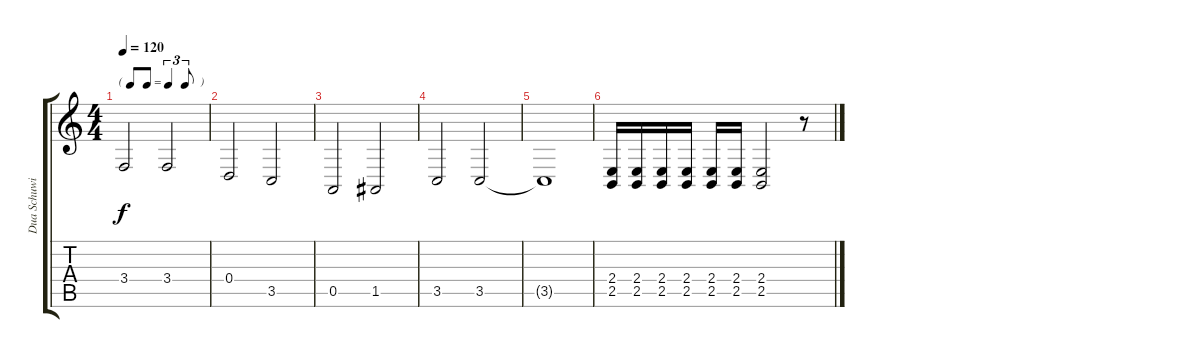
\track ("Dua Schuwi" "Dua Schuwi") {instrument acousticgrandpiano}
\staff {score tabs}
\tuning (E4 B3 G3 D3 A2 E2) {hide}
\ts (4 4)
\tf triplet8th
\tempo 120
\clef g2
\ks c
3.4.2{dy f} 3.4.2 |
0.4.2 3.5.2 |
0.5.2 1.5.2 |
3.5.2 3.5.2 |
3.5{t}.1 |
(2.4 2.5).16 (2.4 2.5).16 (2.4 2.5).16 (2.4 2.5).16 (2.4 2.5).16 (2.4 2.5).16 (2.4 2.5).2 r.8
